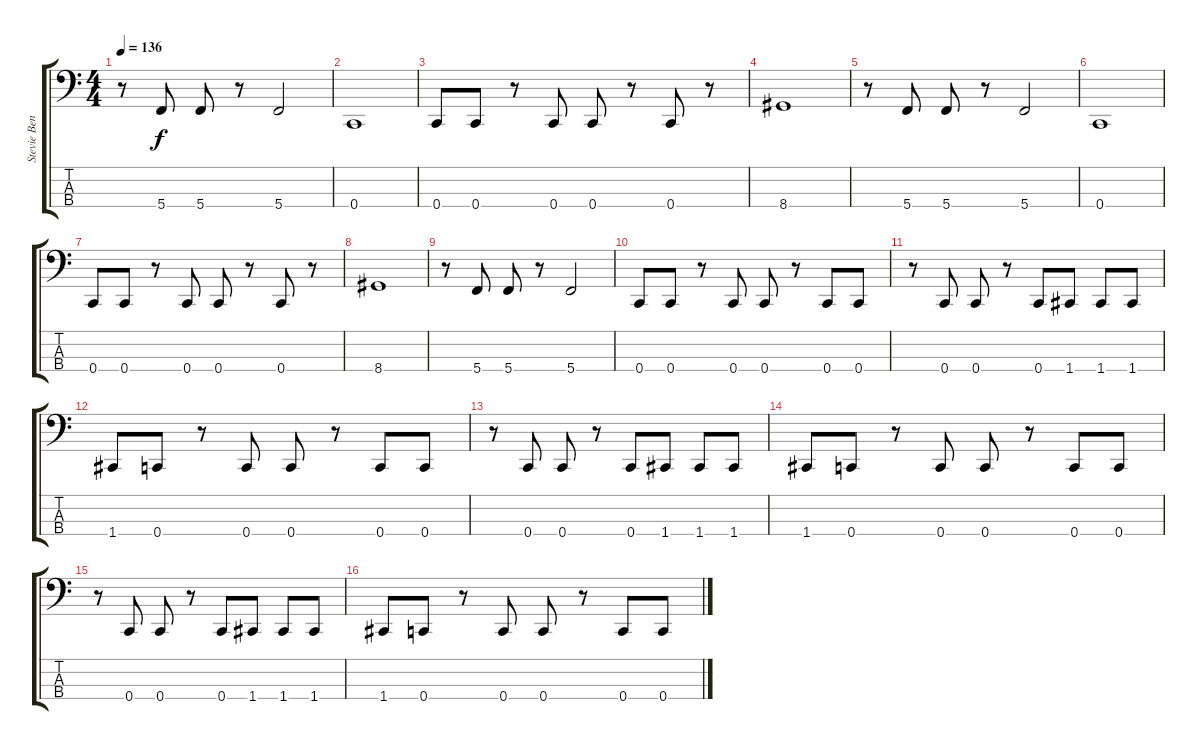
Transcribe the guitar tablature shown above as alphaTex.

\track ("Stevie Benton" "Stevie Ben") {instrument slapbass1}
\staff {score tabs}
\tuning (F2 C2 G1 C1) {hide}
\ts (4 4)
\tempo 136
\clef f4
\ks c
r.8{dy f} 5.4.8 5.4.8 r.8 5.4.2 |
0.4.1 |
0.4.8 0.4.8 r.8 0.4.8 0.4.8 r.8 0.4.8 r.8 |
8.4.1 |
r.8 5.4.8 5.4.8 r.8 5.4.2 |
0.4.1 |
0.4.8 0.4.8 r.8 0.4.8 0.4.8 r.8 0.4.8 r.8 |
8.4.1 |
r.8 5.4.8 5.4.8 r.8 5.4.2 |
0.4.8 0.4.8 r.8 0.4.8 0.4.8 r.8 0.4.8 0.4.8 |
r.8 0.4.8 0.4.8 r.8 0.4.8 1.4.8 1.4.8 1.4.8 |
1.4.8 0.4.8 r.8 0.4.8 0.4.8 r.8 0.4.8 0.4.8 |
r.8 0.4.8 0.4.8 r.8 0.4.8 1.4.8 1.4.8 1.4.8 |
1.4.8 0.4.8 r.8 0.4.8 0.4.8 r.8 0.4.8 0.4.8 |
r.8 0.4.8 0.4.8 r.8 0.4.8 1.4.8 1.4.8 1.4.8 |
1.4.8 0.4.8 r.8 0.4.8 0.4.8 r.8 0.4.8 0.4.8
